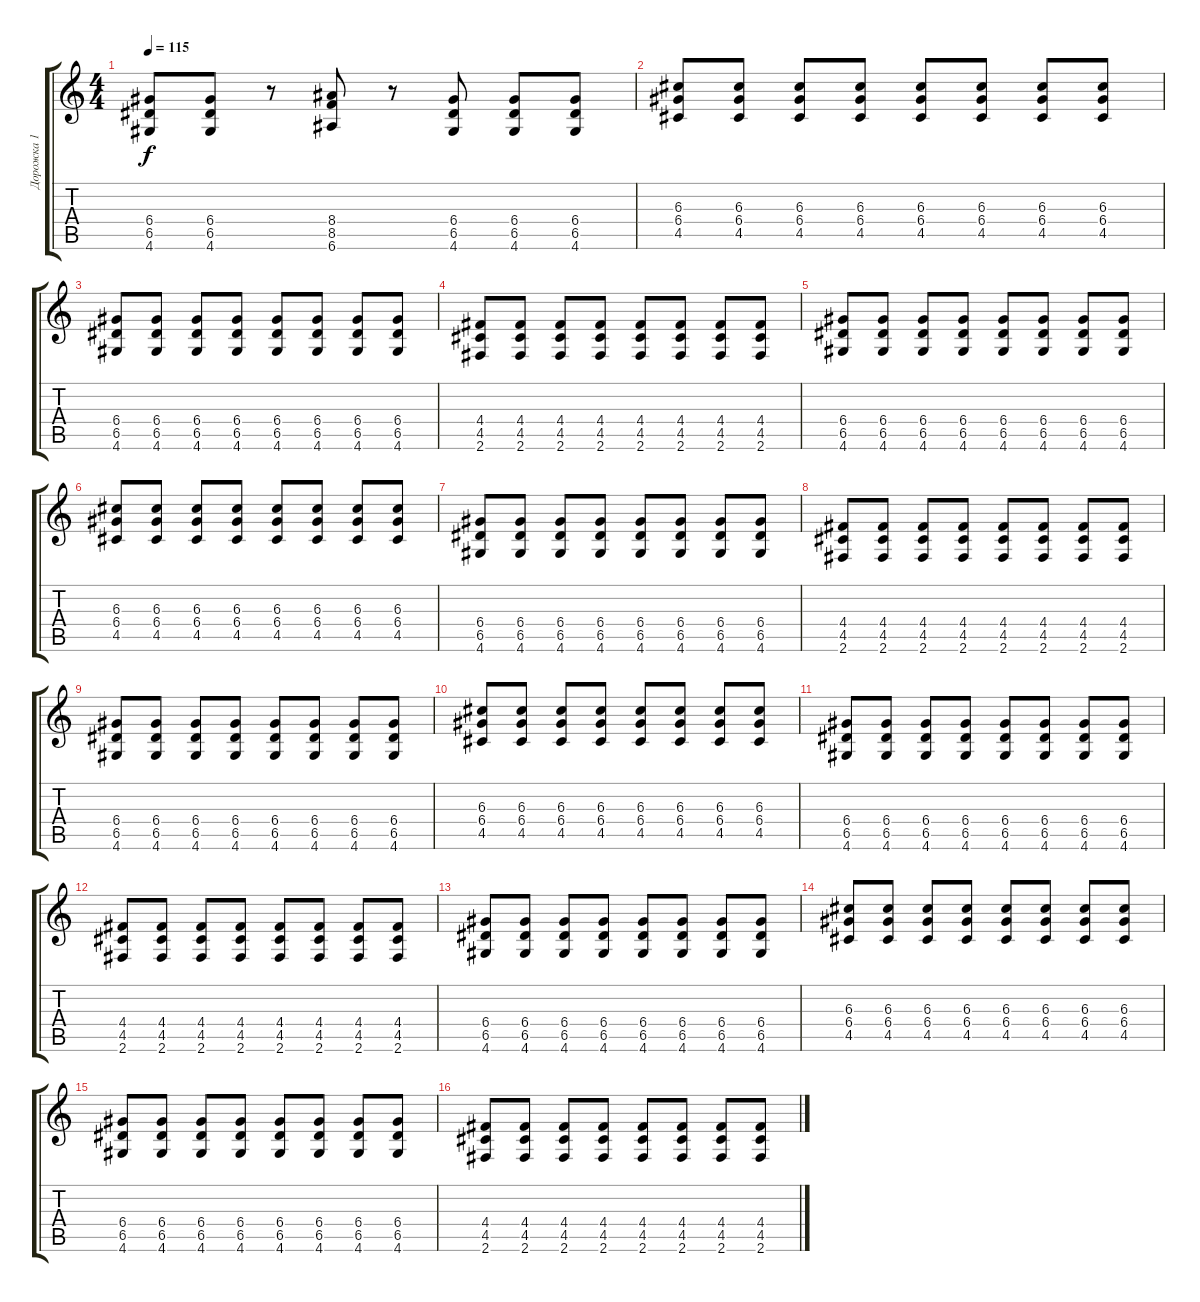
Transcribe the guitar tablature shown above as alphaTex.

\track ("Дорожка 1" "Дорожка 1") {instrument overdrivenguitar}
\staff {score tabs}
\tuning (E4 B3 G3 D3 A2 E2) {hide}
\ts (4 4)
\tempo 115
\clef g2
\ks c
(6.4 6.5 4.6).8{dy f} (6.4 6.5 4.6).8 r.8 (8.4 8.5 6.6).8 r.8 (6.4 6.5 4.6).8 (6.4 6.5 4.6).8 (6.4 6.5 4.6).8 |
(6.3 6.4 4.5).8 (6.3 6.4 4.5).8 (6.3 6.4 4.5).8 (6.3 6.4 4.5).8 (6.3 6.4 4.5).8 (6.3 6.4 4.5).8 (6.3 6.4 4.5).8 (6.3 6.4 4.5).8 |
(6.4 6.5 4.6).8 (6.4 6.5 4.6).8 (6.4 6.5 4.6).8 (6.4 6.5 4.6).8 (6.4 6.5 4.6).8 (6.4 6.5 4.6).8 (6.4 6.5 4.6).8 (6.4 6.5 4.6).8 |
(4.4 4.5 2.6).8 (4.4 4.5 2.6).8 (4.4 4.5 2.6).8 (4.4 4.5 2.6).8 (4.4 4.5 2.6).8 (4.4 4.5 2.6).8 (4.4 4.5 2.6).8 (4.4 4.5 2.6).8 |
(6.4 6.5 4.6).8 (6.4 6.5 4.6).8 (6.4 6.5 4.6).8 (6.4 6.5 4.6).8 (6.4 6.5 4.6).8 (6.4 6.5 4.6).8 (6.4 6.5 4.6).8 (6.4 6.5 4.6).8 |
(6.3 6.4 4.5).8 (6.3 6.4 4.5).8 (6.3 6.4 4.5).8 (6.3 6.4 4.5).8 (6.3 6.4 4.5).8 (6.3 6.4 4.5).8 (6.3 6.4 4.5).8 (6.3 6.4 4.5).8 |
(6.4 6.5 4.6).8 (6.4 6.5 4.6).8 (6.4 6.5 4.6).8 (6.4 6.5 4.6).8 (6.4 6.5 4.6).8 (6.4 6.5 4.6).8 (6.4 6.5 4.6).8 (6.4 6.5 4.6).8 |
(4.4 4.5 2.6).8 (4.4 4.5 2.6).8 (4.4 4.5 2.6).8 (4.4 4.5 2.6).8 (4.4 4.5 2.6).8 (4.4 4.5 2.6).8 (4.4 4.5 2.6).8 (4.4 4.5 2.6).8 |
(6.4 6.5 4.6).8 (6.4 6.5 4.6).8 (6.4 6.5 4.6).8 (6.4 6.5 4.6).8 (6.4 6.5 4.6).8 (6.4 6.5 4.6).8 (6.4 6.5 4.6).8 (6.4 6.5 4.6).8 |
(6.3 6.4 4.5).8 (6.3 6.4 4.5).8 (6.3 6.4 4.5).8 (6.3 6.4 4.5).8 (6.3 6.4 4.5).8 (6.3 6.4 4.5).8 (6.3 6.4 4.5).8 (6.3 6.4 4.5).8 |
(6.4 6.5 4.6).8 (6.4 6.5 4.6).8 (6.4 6.5 4.6).8 (6.4 6.5 4.6).8 (6.4 6.5 4.6).8 (6.4 6.5 4.6).8 (6.4 6.5 4.6).8 (6.4 6.5 4.6).8 |
(4.4 4.5 2.6).8 (4.4 4.5 2.6).8 (4.4 4.5 2.6).8 (4.4 4.5 2.6).8 (4.4 4.5 2.6).8 (4.4 4.5 2.6).8 (4.4 4.5 2.6).8 (4.4 4.5 2.6).8 |
(6.4 6.5 4.6).8 (6.4 6.5 4.6).8 (6.4 6.5 4.6).8 (6.4 6.5 4.6).8 (6.4 6.5 4.6).8 (6.4 6.5 4.6).8 (6.4 6.5 4.6).8 (6.4 6.5 4.6).8 |
(6.3 6.4 4.5).8 (6.3 6.4 4.5).8 (6.3 6.4 4.5).8 (6.3 6.4 4.5).8 (6.3 6.4 4.5).8 (6.3 6.4 4.5).8 (6.3 6.4 4.5).8 (6.3 6.4 4.5).8 |
(6.4 6.5 4.6).8 (6.4 6.5 4.6).8 (6.4 6.5 4.6).8 (6.4 6.5 4.6).8 (6.4 6.5 4.6).8 (6.4 6.5 4.6).8 (6.4 6.5 4.6).8 (6.4 6.5 4.6).8 |
(4.4 4.5 2.6).8 (4.4 4.5 2.6).8 (4.4 4.5 2.6).8 (4.4 4.5 2.6).8 (4.4 4.5 2.6).8 (4.4 4.5 2.6).8 (4.4 4.5 2.6).8 (4.4 4.5 2.6).8
